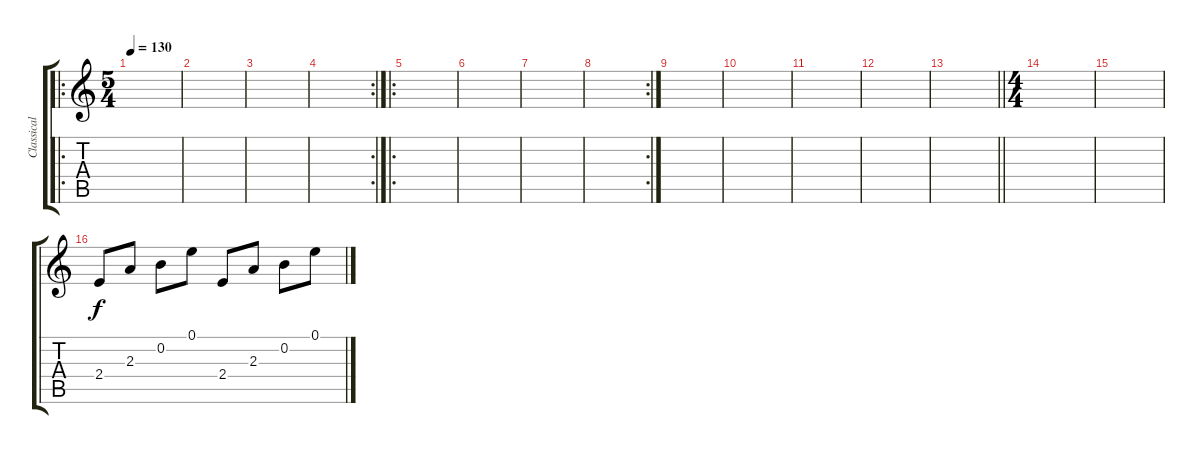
\track ("Classical Guitar" "Classical ") {instrument electricguitarclean}
\staff {score tabs}
\tuning (E4 B3 G3 D3 A2 E2) {hide}
\ro
\ts (5 4)
\tempo 130
\clef g2
\ks c
|
|
|
\rc 2
|
\ro
|
|
|
\rc 2
|
|
|
|
|
\barLineRight lightlight
|
\ts (4 4)
|
|
2.4.8 2.3.8 0.2.8 0.1.8 2.4.8 2.3.8 0.2.8 0.1.8
